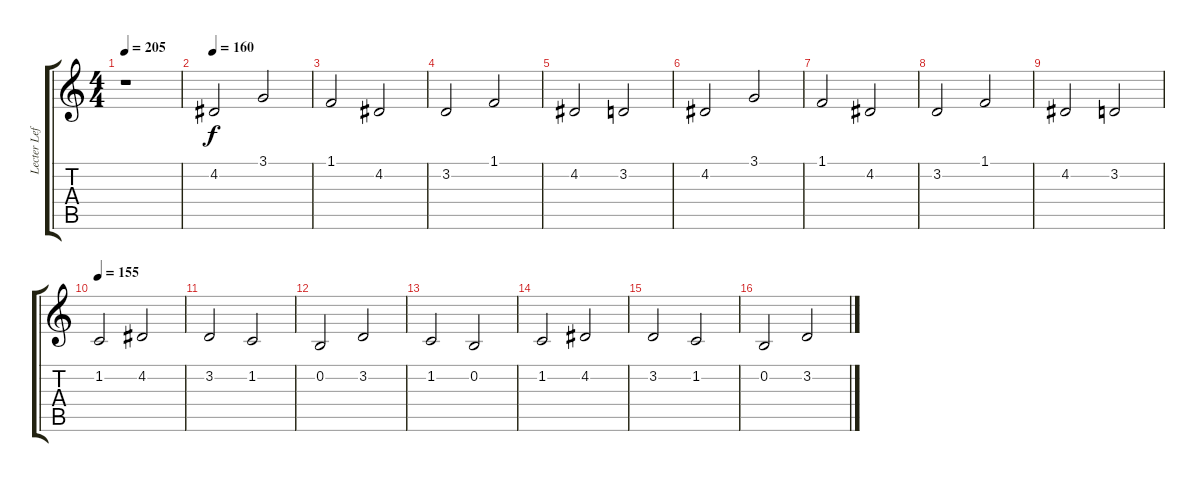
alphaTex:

\track ("Lecter Left" "Lecter Lef") {instrument pad4choir}
\staff {score tabs}
\tuning (E4 B3 G3 D3 A2 E2) {hide}
\ts (4 4)
\tempo 205
\clef g2
\ks c
r.1{dy f} |
\tempo 160
4.2.2 3.1.2 |
1.1.2 4.2.2 |
3.2.2 1.1.2 |
4.2.2 3.2.2 |
4.2.2 3.1.2 |
1.1.2 4.2.2 |
3.2.2 1.1.2 |
4.2.2 3.2.2 |
\tempo 155
1.2.2 4.2.2 |
3.2.2 1.2.2 |
0.2.2 3.2.2 |
1.2.2 0.2.2 |
1.2.2 4.2.2 |
3.2.2 1.2.2 |
0.2.2 3.2.2
